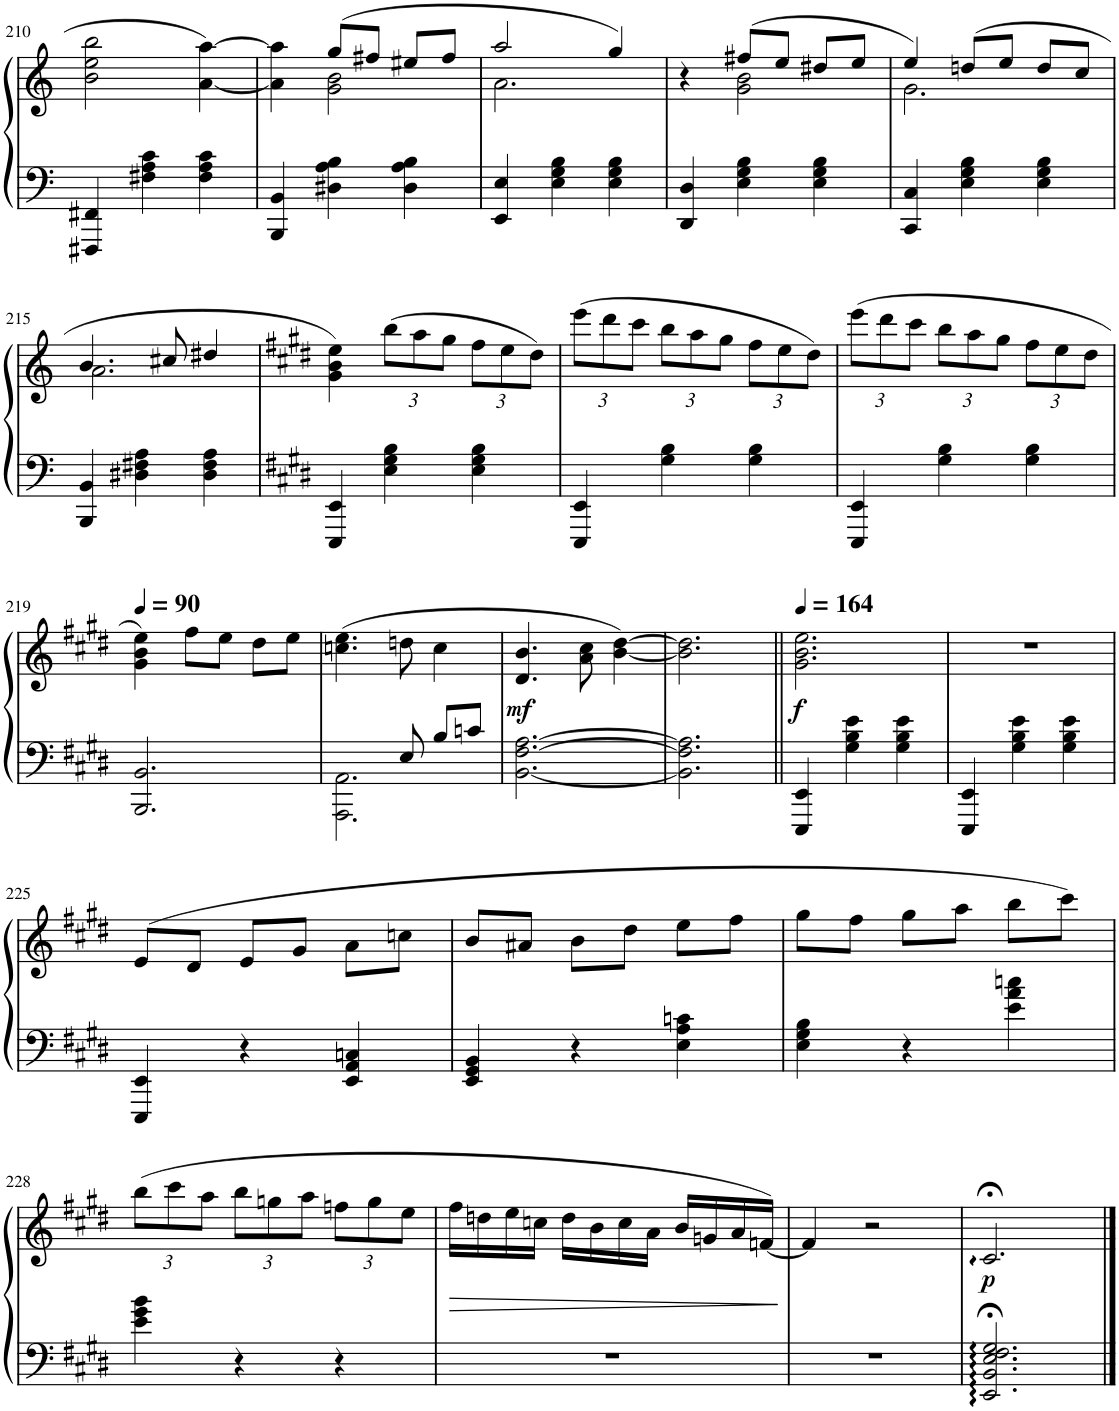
**kern	**kern	**dynam
*part1	*part1	*part1
*staff2	*staff1	*staff1/2
*I"Piano	*	*
*I'Pno.	*	*
!!LO:PB:g=z
*clefF4	*clefG2	*
*k[]	*k[]	*
*M3/4	*M3/4	*
=210	=210	=210
4FFF#X/ 4FF#X/	2b\ 2ee\ 2bb\	.
4F#X\ 4A\ 4c\	.	.
4F#\ 4A\ 4c\	[4a\ [4aa\	.
=211	=211	=211
*	*^	*
4BBB/ 4BB/	4a\] 4aa\]	4ryy	.
4D#X\ 4A\ 4B\	(8gg/L	2g\ 2b\	.
.	8ff#X/J	.	.
4D#\ 4A\ 4B\	8ee#X/L	.	.
.	8ff#/J	.	.
=212	=212	=212	=212
4EE/ 4E/	2aa/	2.a\	.
4E\ 4G\ 4B\	.	.	.
4E\ 4G\ 4B\	4gg/)	.	.
=213	=213	=213	=213
4DD/ 4D/	4r	4ryy	.
4E\ 4G\ 4B\	(8ff#X/L	2g\ 2b\	.
.	8ee/J	.	.
4E\ 4G\ 4B\	8dd#X/L	.	.
.	8ee/J	.	.
=214	=214	=214	=214
4CC/ 4C/	4ee/)	2.g\	.
4E\ 4G\ 4B\	(8ddn/L	.	.
.	8ee/J	.	.
4E\ 4G\ 4B\	8dd/L	.	.
.	8cc/J	.	.
!!LO:LB:g=z	!!
=215	=215	=215	=215
4BBB/ 4BB/	4.b/	2.a\	.
4D#X\ 4F#X\ 4A\	.	.	.
.	8cc#X/	.	.
4D#\ 4F#\ 4A\	4dd#X/	.	.
*	*v	*v	*
=216	=216	=216
*k[f#c#g#d#]	*k[f#c#g#d#]	*
4EEE/ 4EE/	4g#\ 4b\ 4ee\)	.
*	*Xbrackettup	*
4E\ 4G#\ 4B\	(12bb\L	.
.	12aa\	.
.	12gg#\J	.
4E\ 4G#\ 4B\	12ff#\L	.
.	12ee\	.
.	12dd#\J)	.
=217	=217	=217
4EEE/ 4EE/	(12eee\L	.
.	12ddd#\	.
.	12ccc#\J	.
4G#\ 4B\	12bb\L	.
.	12aa\	.
.	12gg#\J	.
4G#\ 4B\	12ff#\L	.
.	12ee\	.
.	12dd#\J)	.
=218	=218	=218
4EEE/ 4EE/	(12eee\L	.
.	12ddd#\	.
.	12ccc#\J	.
4G#\ 4B\	12bb\L	.
.	12aa\	.
.	12gg#\J	.
4G#\ 4B\	12ff#\L	.
.	12ee\	.
.	12dd#\J	.
!!LO:LB:g=z
=219	=219	=219
*	*MM90	*
2.BBB/ 2.BB/	4g#\ 4b\ 4ee\)	.
.	8ff#\L	.
.	8ee\J	.
.	8dd#\L	.
.	8ee\J	.
=220	=220	=220
*^	*	*
4.ryy	2.AAA\ 2.AA\	(4.ccn\ 4.ee\	.
8E/	.	8ddn\	.
8B/L	.	4cc\	.
8cn/J	.	.	.
*v	*v	*	*
=221	=221	=221
!	!	!LO:DY:b
[2.BB\ [2.F#\ [2.A\	4.d#/ 4.b/	mf
.	8a\ 8cc#\	.
.	[4b\ [4dd#\)	.
=222	=222	=222
2.BB\] 2.F#\] 2.A\]	2.b\] 2.dd#\]	.
=223||	=223||	=223||
*	*MM164	*
!	!	!LO:DY:b
4EEE/ 4EE/	2.g#\ 2.b\ 2.ee\	f
4G#\ 4B\ 4e\	.	.
4G#\ 4B\ 4e\	.	.
=224	=224	=224
4EEE/ 4EE/	2.r	.
4G#\ 4B\ 4e\	.	.
4G#\ 4B\ 4e\	.	.
!!LO:LB:g=z
=225	=225	=225
4EEE/ 4EE/	(8e/L	.
.	8d#/J	.
4r	8e/L	.
.	8g#/J	.
4EE/ 4AA/ 4Cn/	8a\L	.
.	8ccn\J	.
=226	=226	=226
4EE/ 4GG#/ 4BB/	8b/L	.
.	8a#X/J	.
4r	8b\L	.
.	8dd#\J	.
4E\ 4A\ 4cn\	8ee\L	.
.	8ff#\J	.
=227	=227	=227
4E\ 4G#\ 4B\	8gg#\L	.
.	8ff#\J	.
4r	8gg#\L	.
.	8aa\J	.
4e\ 4a\ 4ccn\	8bb\L	.
.	8ccc#\J)	.
!!LO:LB:g=z
=228	=228	=228
4e\ 4g#\ 4b\	(12bb\L	.
.	12ccc#\	.
.	12aa\J	.
4r	12bb\L	.
.	12ggn\	.
.	12aa\J	.
4r	12ffn\L	.
.	12gg\	.
.	12ee\J	.
=229	=229	=229
!	!	!LO:HP:b
2.r	16ff#\LL	>
.	16ddn\	.
.	16ee\	.
.	16ccn\JJ	.
.	16dd\LL	.
.	16b\	.
.	16cc\	.
.	16a\JJ	.
.	16b/LL	.
.	16gn/	.
.	16a/	.
.	[16fn/JJ)	.
.	.	]
=230	=230	=230
2.r	4f'/]	.
.	2r	.
=231	=231	=231
!	!	!LO:DY:b
2.EE/:;< 2.BB/:;< 2.E/:;< 2.F#/:;< 2.G#/:;<	2.c#;</	p
==	==	==
*-	*-	*-
